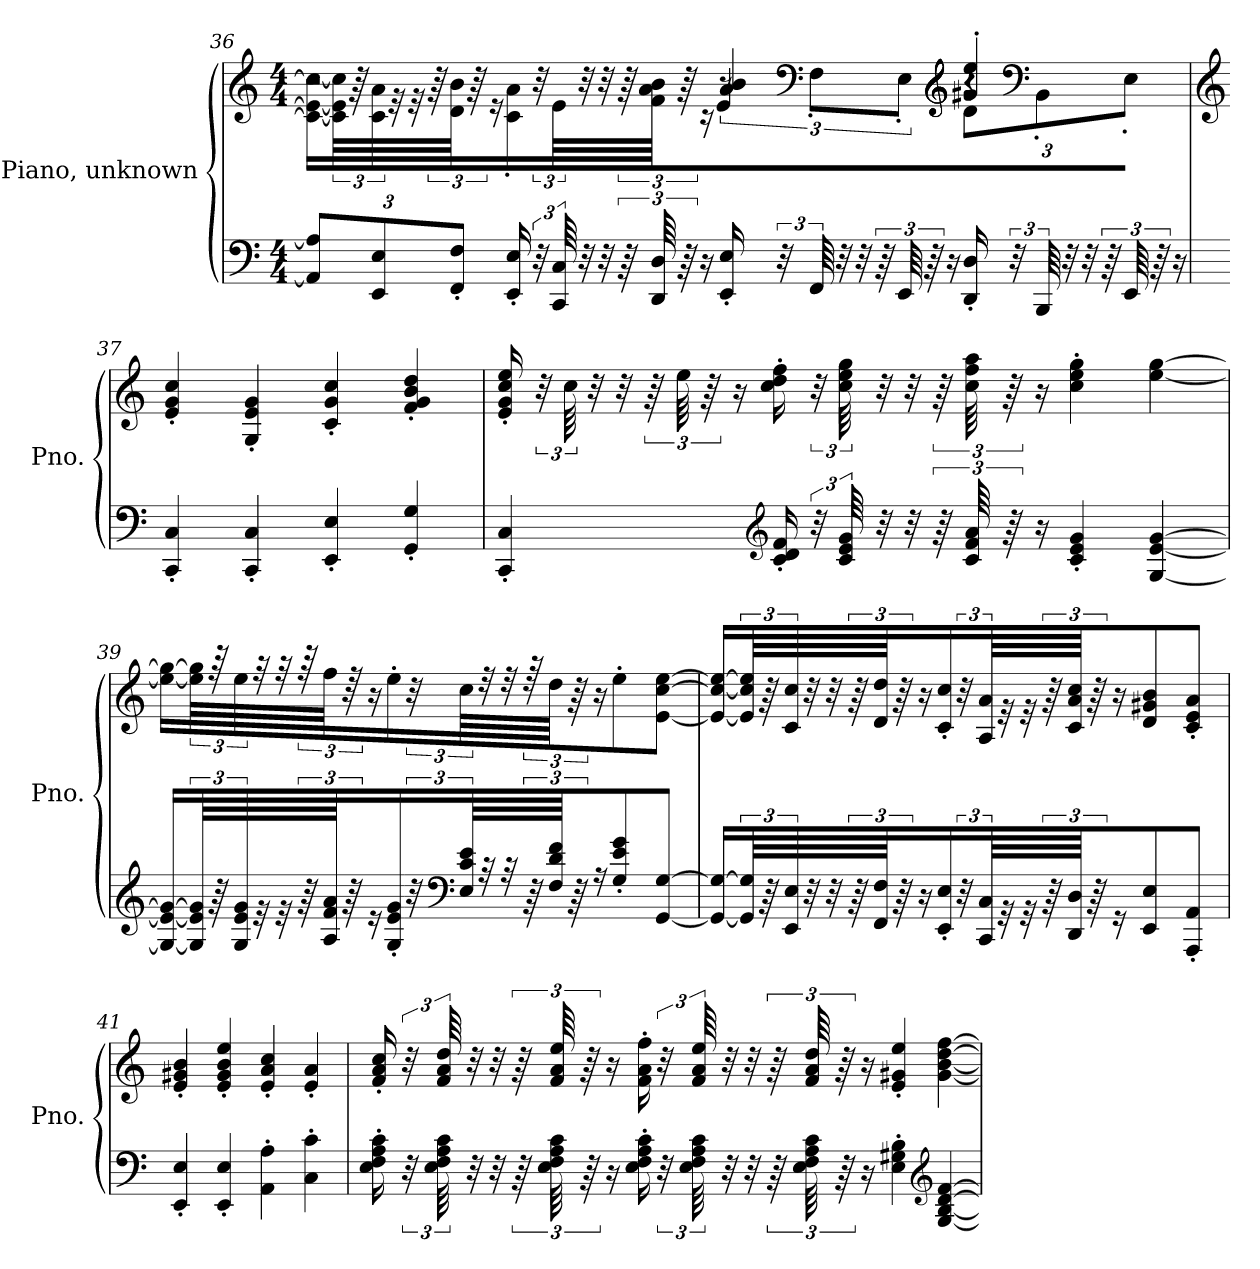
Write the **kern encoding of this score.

**kern	**kern
*part1	*part1
*staff2	*staff1
*I"Piano, unknown	*
*I'Pno.	*
!!LO:LB:g=z
*clefF4	*clefG2
*k[]	*k[]
*M4/4	*M4/4
*Xbrackettup	*
=36	=36
*	*^
*	*	*^
12AA/] 12A/]L	2r	16c\_ 16e\_ 16cc\_LL	2r
.	.	96c\] 96e\] 96cc\]JJkk	.
.	.	96r	.
12EE/ 12E/	.	96c\ 96a\	.
.	.	32r	.
.	.	32r	.
.	.	96r	.
12FF/' 12F/'J	.	96d\ 96b\	.
.	.	96r	.
.	.	16r	.
16EE/' 16E/'	.	16c\' 16a\'	.
*brackettup	*	*	*
48r	.	48r	.
96CC/ 96C/	.	96e\	.
32r	.	32r	.
32r	.	32r	.
96r	.	96r	.
96DD/ 96D/	.	96f\ 96a\ 96b\	.
96r	.	96r	.
16r	.	16r	.
16EE/' 16E/'	4a/ 4b/	12r	4e/
48r	.	.	.
*	*clefF4	*	*
96FF/	.	12F'\L	.
32r	.	.	.
32r	.	.	.
96r	.	.	.
96EE/	.	12E'\J	.
96r	.	.	.
16r	.	.	.
*	*clefG2	*	*
*	*	*Xbrackettup	*
16DD/' 16D/'	4g#X/' 4ee/'	12d\L	4r
48r	.	.	.
*	*clefF4	*	*
96BBB/	.	12BB'\	.
32r	.	.	.
32r	.	.	.
96r	.	.	.
96EE/	.	12E'\J	.
96r	.	.	.
16r	.	.	.
*	*v	*v	*v
!!LO:LB:g=z
=37	=37
*	*clefG2
4CC/' 4C/'	4e/' 4g/' 4cc/'
4CC/' 4C/'	4G/' 4e/' 4g/'
4EE/' 4E/'	4c/' 4g/' 4cc/'
4GG/' 4G/'	4f/' 4g/' 4b/' 4dd/'
=38	=38
4CC/' 4C/'	16e/' 16g/' 16cc/' 16ee/'
*	*brackettup
.	48r
.	96cc\
.	32r
.	32r
.	96r
.	96ee\
.	96r
.	16r
*clefG2	*
16c/' 16d/' 16f/'	16cc\' 16dd\' 16ff\'
48r	48r
96c/ 96e/ 96g/	96cc\ 96ee\ 96gg\
32r	32r
32r	32r
96r	96r
96c/ 96f/ 96a/	96cc\ 96ff\ 96aa\
96r	96r
16r	16r
4c/' 4e/' 4g/'	4cc\' 4ee\' 4gg\'
[4G/ [4e/ [4g/	[4ee\ [4gg\
!!LO:LB:g=z
=39	=39
16G/_ 16e/_ 16g/_LL	16ee\_ 16gg\_LL
96G/] 96e/] 96g/]JJkk	96ee\] 96gg\]JJkk
96r	96r
96G/ 96e/ 96g/	96ee\
32r	32r
32r	32r
96r	96r
96A/ 96f/ 96a/	96ff\
96r	96r
16r	16r
16G/' 16e/' 16g/'	16ee'\
48r	48r
*clefF4	*
96E\ 96c\ 96e\	96cc\
32r	32r
32r	32r
96r	96r
96F\ 96d\ 96f\	96dd\
96r	96r
16r	16r
4G\' 4e\' 4g\'	4ee'\
[4GG/ [4G/	[4e/ [4cc/ [4ee/
!!LO:PB:g=z
=40	=40
16GG/_ 16G/_LL	16e/_ 16cc/_ 16ee/_LL
96GG/] 96G/]JJkk	96e/] 96cc/] 96ee/]JJkk
96r	96r
96EE/ 96E/	96c/ 96cc/
32r	32r
32r	32r
96r	96r
96FF/ 96F/	96d/ 96dd/
96r	96r
16r	16r
16EE/' 16E/'	16c/' 16cc/'
48r	48r
96CC/ 96C/	96A/ 96a/
32r	32r
32r	32r
96r	96r
96DD/ 96D/	96c/ 96a/ 96cc/
96r	96r
16r	16r
4EE/ 4E/	4d/ 4g#X/ 4b/
4AAA/' 4AA/'	4c/' 4e/' 4a/'
=41	=41
4EE/' 4E/'	4e/' 4g#X/' 4b/'
4EE/' 4E/'	4e/' 4g#/' 4b/' 4ee/'
4AA\' 4A\'	4e/' 4a/' 4cc/'
4C\' 4c\'	4e/' 4a/'
!!LO:LB:g=z
=42	=42
16E\' 16F\' 16A\' 16c\'	16f/' 16a/' 16cc/'
48r	48r
96E\ 96F\ 96A\ 96c\	96f/ 96a/ 96dd/
32r	32r
32r	32r
96r	96r
96E\ 96F\ 96A\ 96c\	96f/ 96a/ 96ee/
96r	96r
16r	16r
16E\' 16F\' 16A\' 16c\'	16f\' 16a\' 16ff\'
48r	48r
96E\ 96F\ 96A\ 96c\	96f/ 96a/ 96ee/
32r	32r
32r	32r
96r	96r
96E\ 96F\ 96A\ 96c\	96f/ 96a/ 96dd/
96r	96r
16r	16r
4E\' 4G#X\' 4B\'	4e/' 4g#X/' 4ee/'
*clefG2	*
[4G#/ [4B/ [4d/ [4f/	[4g#\ [4b\ [4dd\ [4ff\
=	=
*-	*-
